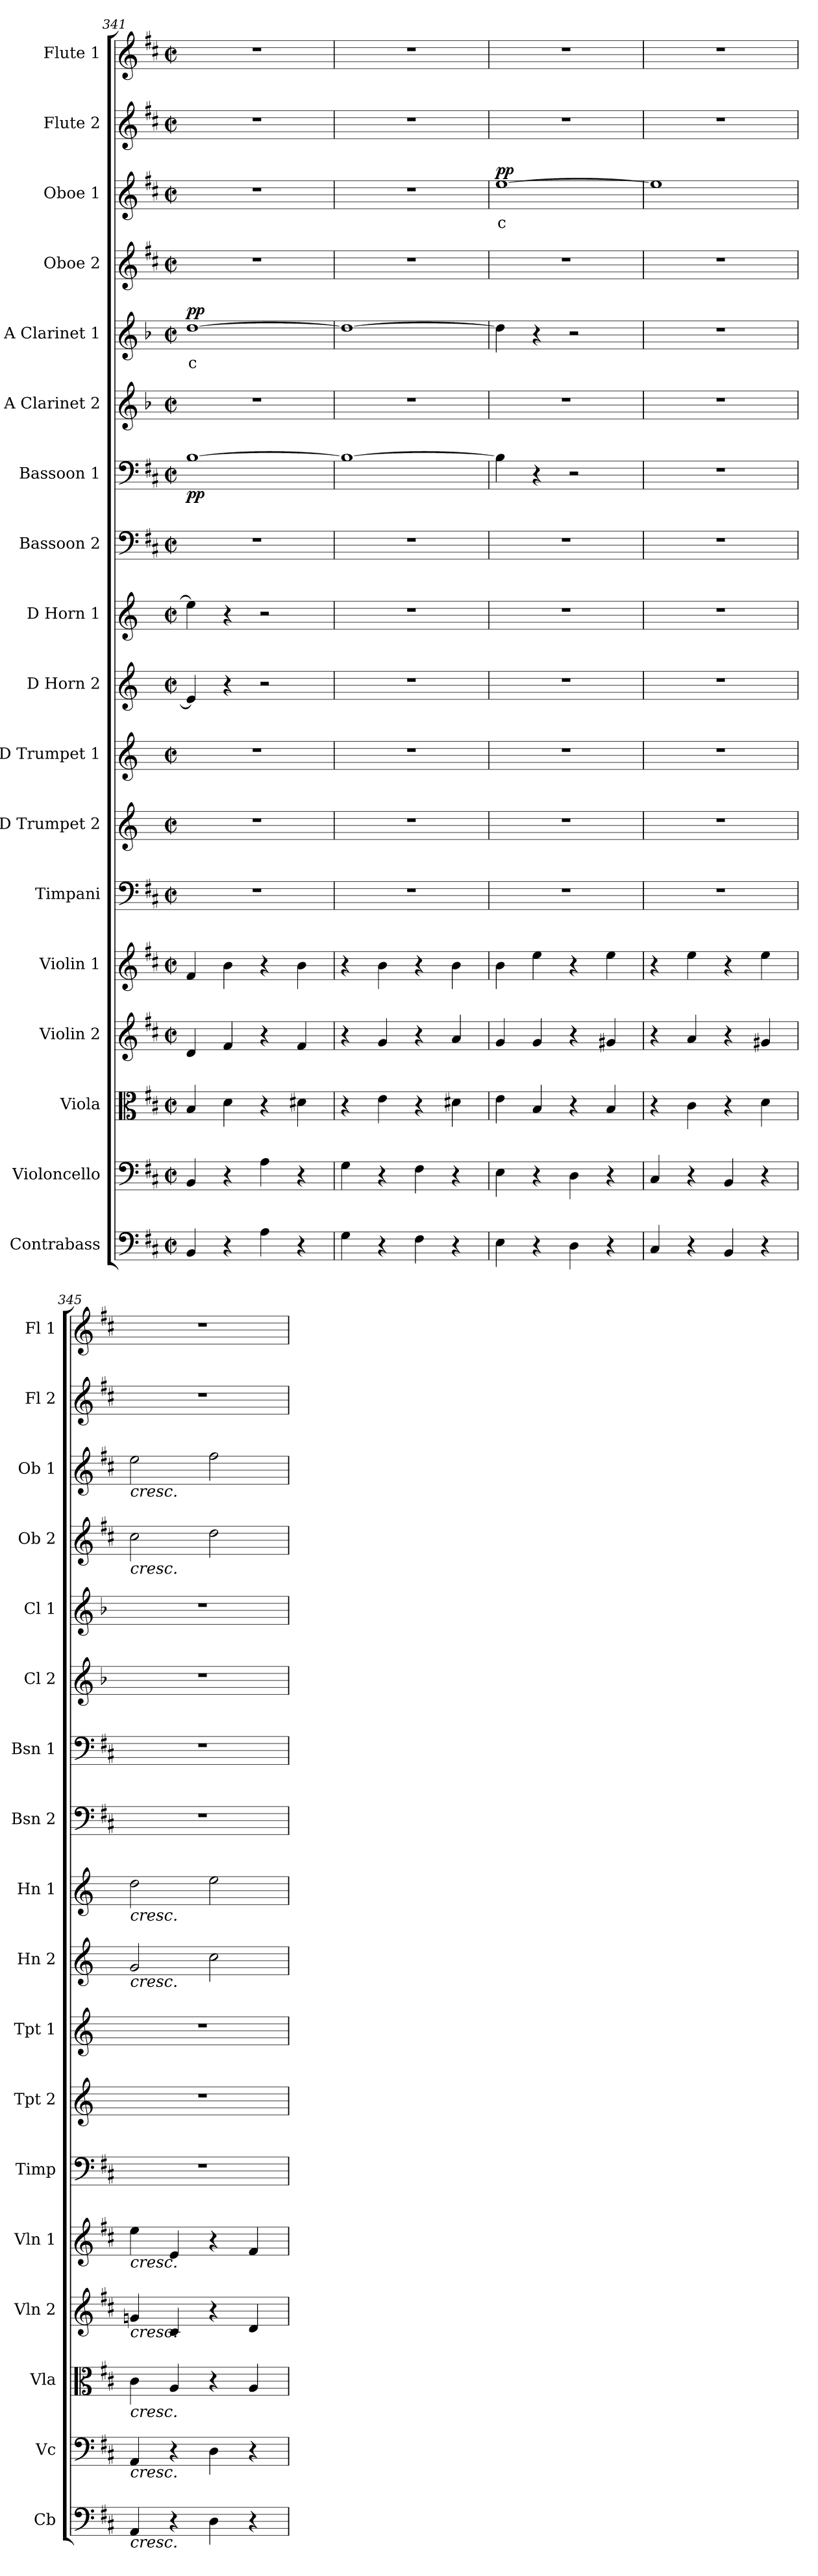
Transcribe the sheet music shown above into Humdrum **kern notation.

**kern	**kern	**kern	**kern	**kern	**kern	**kern	**kern	**kern	**kern	**kern	**kern	**dynam	**kern	**kern	**text	**dynam	**kern	**kern	**text	**dynam	**kern	**kern
*part18	*part17	*part16	*part15	*part14	*part13	*part12	*part11	*part10	*part9	*part8	*part7	*part7	*part6	*part5	*part5	*part5	*part4	*part3	*part3	*part3	*part2	*part1
*staff18	*staff17	*staff16	*staff15	*staff14	*staff13	*staff12	*staff11	*staff10	*staff9	*staff8	*staff7	*staff7	*staff6	*staff5	*staff5	*staff5	*staff4	*staff3	*staff3	*staff3	*staff2	*staff1
*I"Contrabass	*I"Violoncello	*I"Viola	*I"Violin 2	*I"Violin 1	*I"Timpani	*I"D Trumpet 2	*I"D Trumpet 1	*I"D Horn 2	*I"D Horn 1	*I"Bassoon 2	*I"Bassoon 1	*	*I"A Clarinet 2	*I"A Clarinet 1	*	*	*I"Oboe 2	*I"Oboe 1	*	*	*I"Flute 2	*I"Flute 1
*I'Cb	*I'Vc	*I'Vla	*I'Vln 2	*I'Vln 1	*I'Timp	*I'Tpt 2	*I'Tpt 1	*I'Hn 2	*I'Hn 1	*I'Bsn 2	*I'Bsn 1	*	*I'Cl 2	*I'Cl 1	*	*	*I'Ob 2	*I'Ob 1	*	*	*I'Fl 2	*I'Fl 1
*clefF4	*clefF4	*clefC3	*clefG2	*clefG2	*clefF4	*clefG2	*clefG2	*clefG2	*clefG2	*clefF4	*clefF4	*	*clefG2	*clefG2	*	*	*clefG2	*clefG2	*	*	*clefG2	*clefG2
*ITrd7c12	*	*	*	*	*	*ITrd-1c-2	*ITrd-1c-2	*ITrd6c10	*ITrd6c10	*	*	*	*ITrd2c3	*ITrd2c3	*	*	*	*	*	*	*	*
*k[f#c#]	*k[f#c#]	*k[f#c#]	*k[f#c#]	*k[f#c#]	*k[f#c#]	*k[f#c#]	*k[f#c#]	*k[f#c#]	*k[f#c#]	*k[f#c#]	*k[f#c#]	*	*k[f#c#]	*k[f#c#]	*	*	*k[f#c#]	*k[f#c#]	*	*	*k[f#c#]	*k[f#c#]
*M2/2	*M2/2	*M2/2	*M2/2	*M2/2	*M2/2	*M2/2	*M2/2	*M2/2	*M2/2	*M2/2	*M2/2	*	*M2/2	*M2/2	*	*	*M2/2	*M2/2	*	*	*M2/2	*M2/2
*met(c|)	*met(c|)	*met(c|)	*met(c|)	*met(c|)	*met(c|)	*met(c|)	*met(c|)	*met(c|)	*met(c|)	*met(c|)	*met(c|)	*	*met(c|)	*met(c|)	*	*	*met(c|)	*met(c|)	*	*	*met(c|)	*met(c|)
=341	=341	=341	=341	=341	=341	=341	=341	=341	=341	=341	=341	=341	=341	=341	=341	=341	=341	=341	=341	=341	=341	=341
!	!	!	!	!	!	!	!	!	!	!	!	!LO:DY:b	!	!	!LO:LY:b:color=#FF0000	!LO:DY:b	!	!	!	!	!	!
4BBB/	4BB/	4B/	4d/	4f#/	1r	1r	1r	4F#/]	4f#\]	1r	[1B	pp	1r	[1b	c	pp	1r	1r	.	.	1r	1r
4r	4r	4d\	4f#/	4b\	.	.	.	4r	4r	.	.	.	.	.	.	.	.	.	.	.	.	.
4AA\	4A\	4r	4r	4r	.	.	.	2r	2r	.	.	.	.	.	.	.	.	.	.	.	.	.
4r	4r	4d#X\	4f#/	4b\	.	.	.	.	.	.	.	.	.	.	.	.	.	.	.	.	.	.
=342	=342	=342	=342	=342	=342	=342	=342	=342	=342	=342	=342	=342	=342	=342	=342	=342	=342	=342	=342	=342	=342	=342
4GG\	4G\	4r	4r	4r	1r	1r	1r	1r	1r	1r	1B_	.	1r	1b_	.	.	1r	1r	.	.	1r	1r
4r	4r	4e\	4g/	4b\	.	.	.	.	.	.	.	.	.	.	.	.	.	.	.	.	.	.
4FF#\	4F#\	4r	4r	4r	.	.	.	.	.	.	.	.	.	.	.	.	.	.	.	.	.	.
4r	4r	4d#X\	4a/	4b\	.	.	.	.	.	.	.	.	.	.	.	.	.	.	.	.	.	.
=343	=343	=343	=343	=343	=343	=343	=343	=343	=343	=343	=343	=343	=343	=343	=343	=343	=343	=343	=343	=343	=343	=343
!	!	!	!	!	!	!	!	!	!	!	!	!	!	!	!	!	!	!	!LO:LY:b:color=#FF0000	!LO:DY:b	!	!
4EE\	4E\	4e\	4g/	4b\	1r	1r	1r	1r	1r	1r	4B\]	.	1r	4b\]	.	.	1r	[1ee	c	pp	1r	1r
4r	4r	4B/	4g/	4ee\	.	.	.	.	.	.	4r	.	.	4r	.	.	.	.	.	.	.	.
4DD\	4D\	4r	4r	4r	.	.	.	.	.	.	2r	.	.	2r	.	.	.	.	.	.	.	.
4r	4r	4B/	4g#X/	4ee\	.	.	.	.	.	.	.	.	.	.	.	.	.	.	.	.	.	.
!!LO:PB:g=z
=344	=344	=344	=344	=344	=344	=344	=344	=344	=344	=344	=344	=344	=344	=344	=344	=344	=344	=344	=344	=344	=344	=344
4CC#/	4C#/	4r	4r	4r	1r	1r	1r	1r	1r	1r	1r	.	1r	1r	.	.	1r	1ee]	.	.	1r	1r
4r	4r	4c#\	4a/	4ee\	.	.	.	.	.	.	.	.	.	.	.	.	.	.	.	.	.	.
4BBB/	4BB/	4r	4r	4r	.	.	.	.	.	.	.	.	.	.	.	.	.	.	.	.	.	.
4r	4r	4d\	4g#X/	4ee\	.	.	.	.	.	.	.	.	.	.	.	.	.	.	.	.	.	.
=345	=345	=345	=345	=345	=345	=345	=345	=345	=345	=345	=345	=345	=345	=345	=345	=345	=345	=345	=345	=345	=345	=345
!	!	!	!	!	!	!	!	!	!	!	!	!	!	!	!	!	!	!LO:TX:b:i:t=cresc.	!	!	!	!
!	!	!	!	!	!	!	!	!	!	!	!	!	!	!	!	!	!LO:TX:b:i:t=cresc.	!	!	!	!	!
!	!	!	!	!	!	!	!	!	!LO:TX:b:i:t=cresc.	!	!	!	!	!	!	!	!	!	!	!	!	!
!	!	!	!	!	!	!	!	!LO:TX:b:i:t=cresc.	!	!	!	!	!	!	!	!	!	!	!	!	!	!
!	!	!	!	!LO:TX:b:i:t=cresc.	!	!	!	!	!	!	!	!	!	!	!	!	!	!	!	!	!	!
!	!	!	!LO:TX:b:i:t=cresc.	!	!	!	!	!	!	!	!	!	!	!	!	!	!	!	!	!	!	!
!	!	!LO:TX:b:i:t=cresc.	!	!	!	!	!	!	!	!	!	!	!	!	!	!	!	!	!	!	!	!
!	!LO:TX:b:i:t=cresc.	!	!	!	!	!	!	!	!	!	!	!	!	!	!	!	!	!	!	!	!	!
!LO:TX:b:i:t=cresc.	!	!	!	!	!	!	!	!	!	!	!	!	!	!	!	!	!	!	!	!	!	!
4AAA/	4AA/	4c#\	4gn/	4ee\	1r	1r	1r	2A/	2e\	1r	1r	.	1r	1r	.	.	2cc#\	2ee\	.	.	1r	1r
4r	4r	4A/	4c#/	4e/	.	.	.	.	.	.	.	.	.	.	.	.	.	.	.	.	.	.
4DD\	4D\	4r	4r	4r	.	.	.	2d\	2f#\	.	.	.	.	.	.	.	2dd\	2ff#\	.	.	.	.
4r	4r	4A/	4d/	4f#/	.	.	.	.	.	.	.	.	.	.	.	.	.	.	.	.	.	.
=	=	=	=	=	=	=	=	=	=	=	=	=	=	=	=	=	=	=	=	=	=	=
*-	*-	*-	*-	*-	*-	*-	*-	*-	*-	*-	*-	*-	*-	*-	*-	*-	*-	*-	*-	*-	*-	*-
